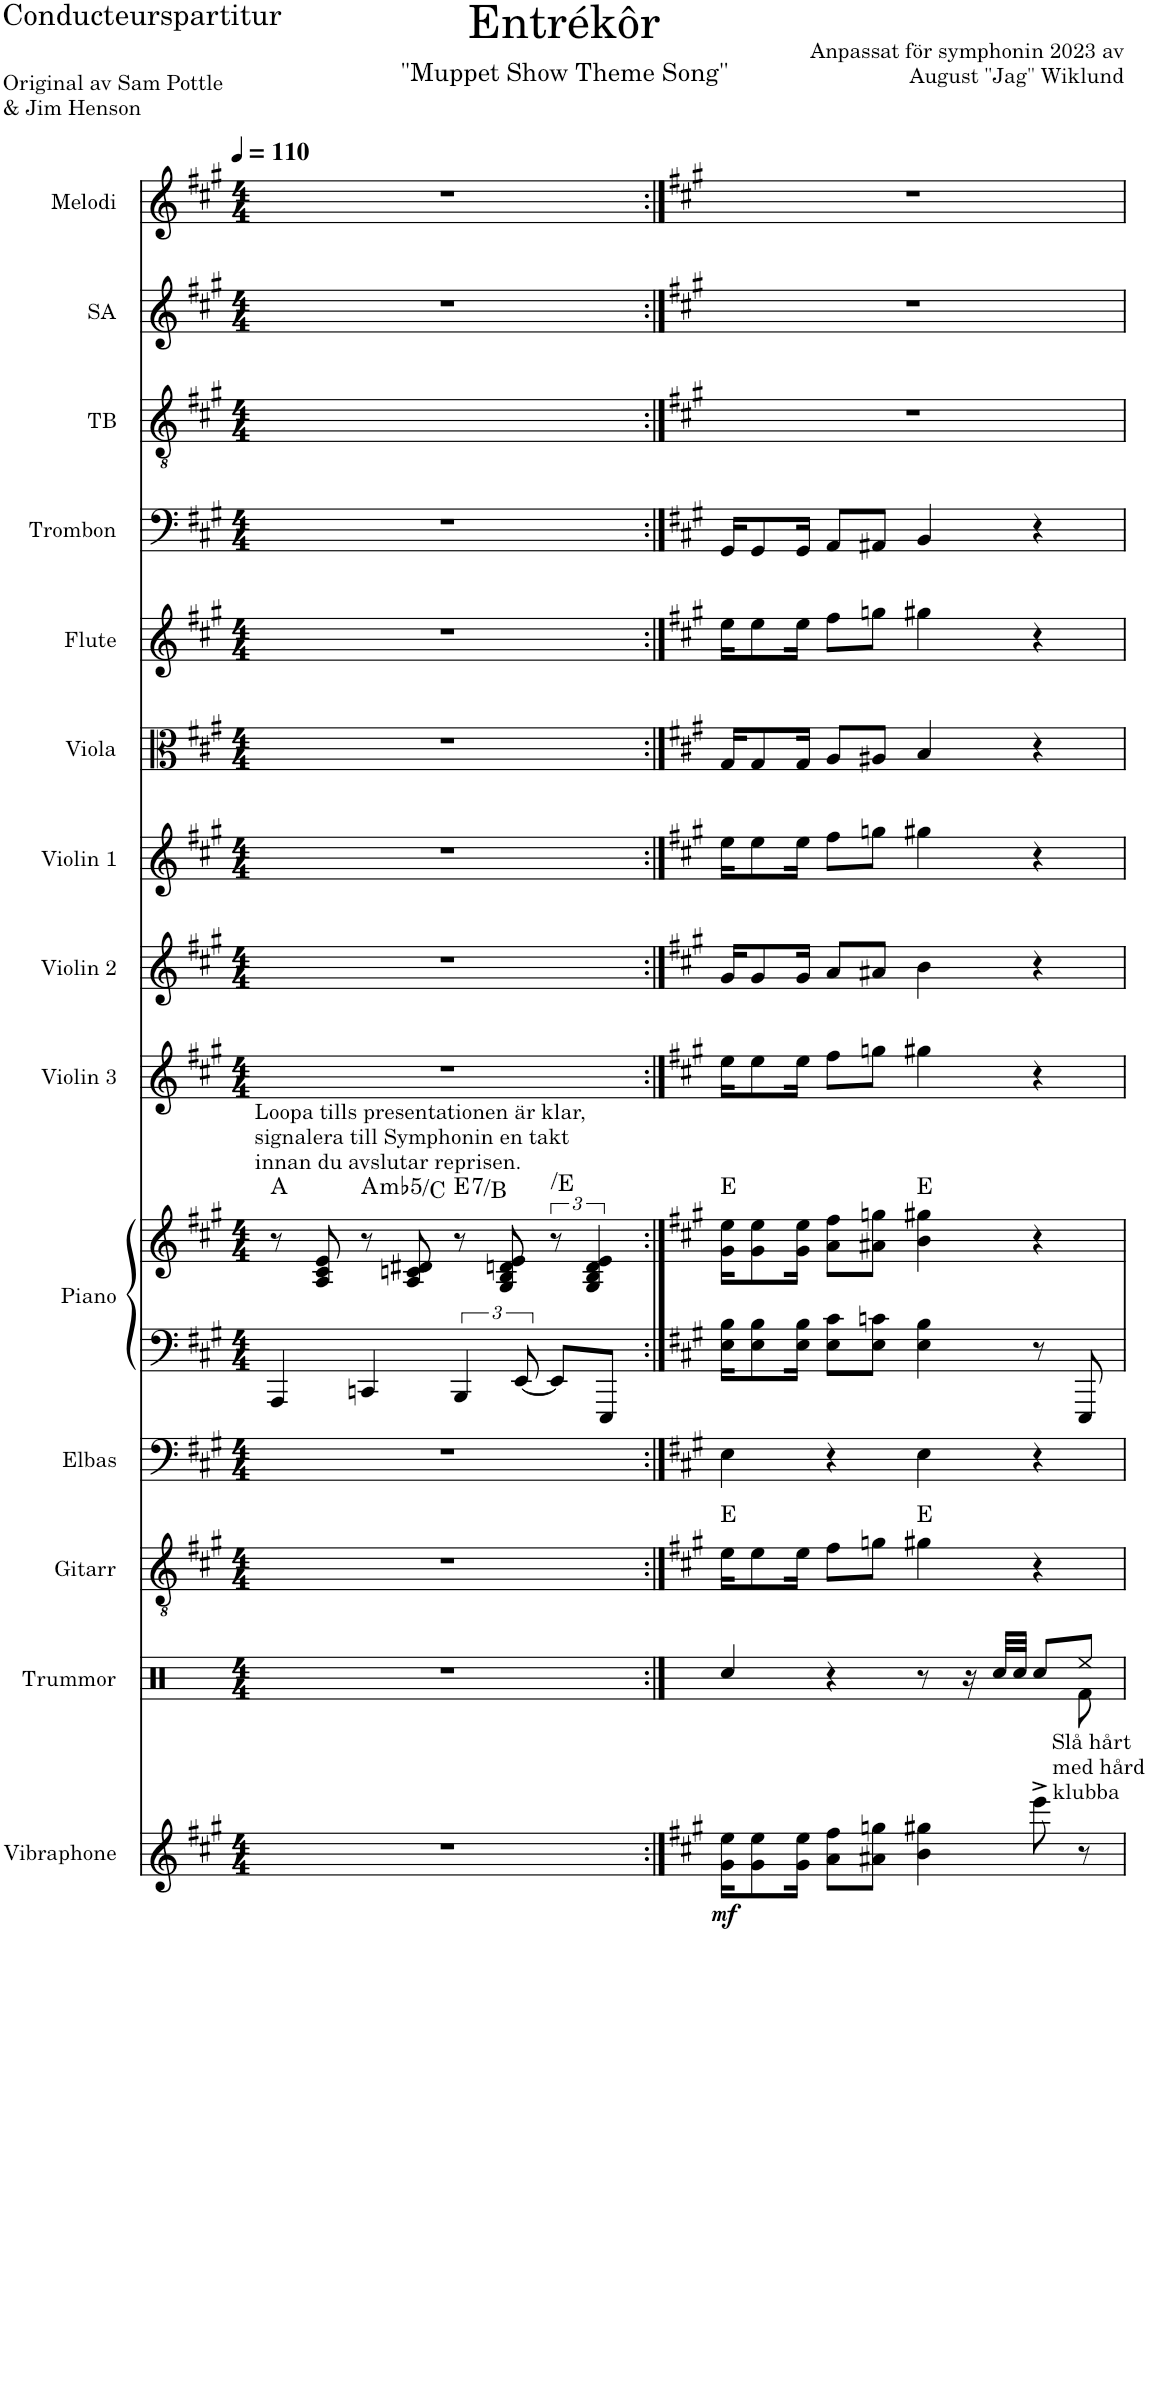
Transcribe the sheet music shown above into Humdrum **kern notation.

**kern	**dynam	**kern	**kern	**harte	**kern	**kern	**kern	**harte	**kern	**kern	**kern	**kern	**kern	**kern	**kern	**kern	**kern
*part14	*part14	*part13	*part12	*part12	*part11	*part10	*part10	*part10	*part9	*part8	*part7	*part6	*part5	*part4	*part3	*part2	*part1
*staff15	*staff15	*staff14	*staff13	*	*staff12	*staff11	*staff10	*	*staff9	*staff8	*staff7	*staff6	*staff5	*staff4	*staff3	*staff2	*staff1
*I"Vibraphone	*	*I"Trummor	*I"Gitarr	*	*I"Elbas	*I"Piano	*	*	*I"Violin 3	*I"Violin 2	*I"Violin 1	*I"Viola	*I"Flute	*I"Trombon	*I"TB	*I"SA	*I"Melodi
*I'Vib.	*	*I'Tr.	*I'Gtr.	*	*I'Elb.	*I'Pno.	*	*	*I'V3	*I'V2	*I'V1	*I'Vla.	*I'Fl.	*I'Tbn.	*I'TB	*I'SA	*I'M.
*clefG2	*	*clefX	*clefGv2	*	*clefF4	*clefF4	*clefG2	*	*clefG2	*clefG2	*clefG2	*clefC3	*clefG2	*clefF4	*clefGv2	*clefG2	*clefG2
*	*	*	*	*	*Trd7c12	*	*	*	*	*	*	*	*	*	*	*	*
*k[f#c#g#]	*	*k[]	*k[f#c#g#]	*	*k[f#c#g#]	*k[f#c#g#]	*k[f#c#g#]	*	*k[f#c#g#]	*k[f#c#g#]	*k[f#c#g#]	*k[f#c#g#]	*k[f#c#g#]	*k[f#c#g#]	*k[f#c#g#]	*k[f#c#g#]	*k[f#c#g#]
*M4/4	*	*M4/4	*M4/4	*	*M4/4	*M4/4	*M4/4	*	*M4/4	*M4/4	*M4/4	*M4/4	*M4/4	*M4/4	*M4/4	*M4/4	*M4/4
*MM110	*	*MM110	*MM110	*	*MM110	*MM110	*MM110	*	*MM110	*MM110	*MM110	*MM110	*MM110	*MM110	*MM110	*MM110	*MM110
=1	=1	=1	=1	=1	=1	=1	=1	=1	=1	=1	=1	=1	=1	=1	=1	=1	=1
!	!	!	!	!	!	!	!LO:TX:a:t=Loopa tills presentationen är klar,	!	!	!	!	!	!	!	!	!	!
!	!	!	!	!	!	!	!LO:TX:a:t=signalera till Symphonin en takt	!	!	!	!	!	!	!	!	!	!
!	!	!	!	!	!	!	!LO:TX:a:t=innan du avslutar reprisen.	!	!	!	!	!	!	!	!	!	!
1r	.	1r	1r	.	1r	4AAA/	8r	A:maj	1r	1r	1r	1r	1r	1r	1ryy	1r	1r
.	.	.	.	.	.	.	8A/ 8c#/ 8e/	.	.	.	.	.	.	.	.	.	.
!	!	!	!	!	!	!	!	!LO:H:kt=m	!	!	!	!	!	!	!	!	!
.	.	.	.	.	.	4CCn/	8r	A:(b3,b5)/b3	.	.	.	.	.	.	.	.	.
.	.	.	.	.	.	.	8A/ 8cn/ 8d#X/	.	.	.	.	.	.	.	.	.	.
!	!	!	!	!	!	!	!	!LO:H:kt=7	!	!	!	!	!	!	!	!	!
.	.	.	.	.	.	6BBB/	8r	E:7/5	.	.	.	.	.	.	.	.	.
.	.	.	.	.	.	.	8G#/ 8B/ 8dn/ 8e/	.	.	.	.	.	.	.	.	.	.
.	.	.	.	.	.	[12EE/	.	.	.	.	.	.	.	.	.	.	.
!	!	!	!	!	!	!	!	!LO:H:kt=N.C.	!	!	!	!	!	!	!	!	!
.	.	.	.	.	.	8EE/L]	12r	N	.	.	.	.	.	.	.	.	.
.	.	.	.	.	.	.	6G#/ 6B/ 6d/ 6e/	.	.	.	.	.	.	.	.	.	.
.	.	.	.	.	.	8EEE/J	.	.	.	.	.	.	.	.	.	.	.
=2:|!	=2:|!	=2:|!	=2:|!	=2:|!	=2:|!	=2:|!	=2:|!	=2:|!	=2:|!	=2:|!	=2:|!	=2:|!	=2:|!	=2:|!	=2:|!	=2:|!	=2:|!
*k[f#c#g#]	*	*	*k[f#c#g#]	*	*k[f#c#g#]	*k[f#c#g#]	*k[f#c#g#]	*	*k[f#c#g#]	*k[f#c#g#]	*k[f#c#g#]	*k[f#c#g#]	*k[f#c#g#]	*k[f#c#g#]	*k[f#c#g#]	*k[f#c#g#]	*k[f#c#g#]
*	*	*^	*	*	*	*	*	*	*	*	*	*	*	*	*	*	*
!	!LO:DY:b	!	!	!	!	!	!	!	!	!	!	!	!	!	!	!	!	!
16g#\ 16ee\KL	mf	4Rcc/	2..ryy	16e\KL	E:maj	4E\	16E\ 16B\KL	16g#\ 16ee\KL	E:maj	16ee\KL	16g#/KL	16ee\KL	16G#/KL	16ee\KL	16GG#/KL	1r	1r	1r
8g#\ 8ee\	.	.	.	8e\	.	.	8E\ 8B\	8g#\ 8ee\	.	8ee\	8g#/	8ee\	8G#/	8ee\	8GG#/	.	.	.
16g#\ 16ee\Jk	.	.	.	16e\Jk	.	.	16E\ 16B\Jk	16g#\ 16ee\Jk	.	16ee\Jk	16g#/Jk	16ee\Jk	16G#/Jk	16ee\Jk	16GG#/Jk	.	.	.
8a\ 8ff#\L	.	4r	.	8f#\L	.	4r	8E\ 8c#\L	8a\ 8ff#\L	.	8ff#\L	8a/L	8ff#\L	8A/L	8ff#\L	8AA/L	.	.	.
8a#X\ 8ggn\J	.	.	.	8gn\J	.	.	8E\ 8cn\J	8a#X\ 8ggn\J	.	8ggn\J	8a#X/J	8ggn\J	8A#X/J	8ggn\J	8AA#X/J	.	.	.
4b\ 4gg#X\	.	8r	.	4g#X\	E:maj	4E\	4E\ 4B\	4b\ 4gg#X\	E:maj	4gg#X\	4b\	4gg#X\	4B/	4gg#X\	4BB/	.	.	.
.	.	16r	.	.	.	.	.	.	.	.	.	.	.	.	.	.	.	.
.	.	32Rcc/LLL	.	.	.	.	.	.	.	.	.	.	.	.	.	.	.	.
.	.	32Rcc/JJJ	.	.	.	.	.	.	.	.	.	.	.	.	.	.	.	.
!LO:TX:a:t=Slå hårt	!	!	!	!	!	!	!	!	!	!	!	!	!	!	!	!	!	!
!LO:TX:a:t=med hård	!	!	!	!	!	!	!	!	!	!	!	!	!	!	!	!	!	!
!LO:TX:a:t=klubba	!	!	!	!	!	!	!	!	!	!	!	!	!	!	!	!	!	!
8eee^\	.	8Rcc/L	.	4r	.	4r	8r	4r	.	4r	4r	4r	4r	4r	4r	.	.	.
8r	.	8Ree/J	8Rf\	.	.	.	8EEE/	.	.	.	.	.	.	.	.	.	.	.
*	*	*v	*v	*	*	*	*	*	*	*	*	*	*	*	*	*	*	*
=	=	=	=	=	=	=	=	=	=	=	=	=	=	=	=	=	=
*-	*-	*-	*-	*-	*-	*-	*-	*-	*-	*-	*-	*-	*-	*-	*-	*-	*-
